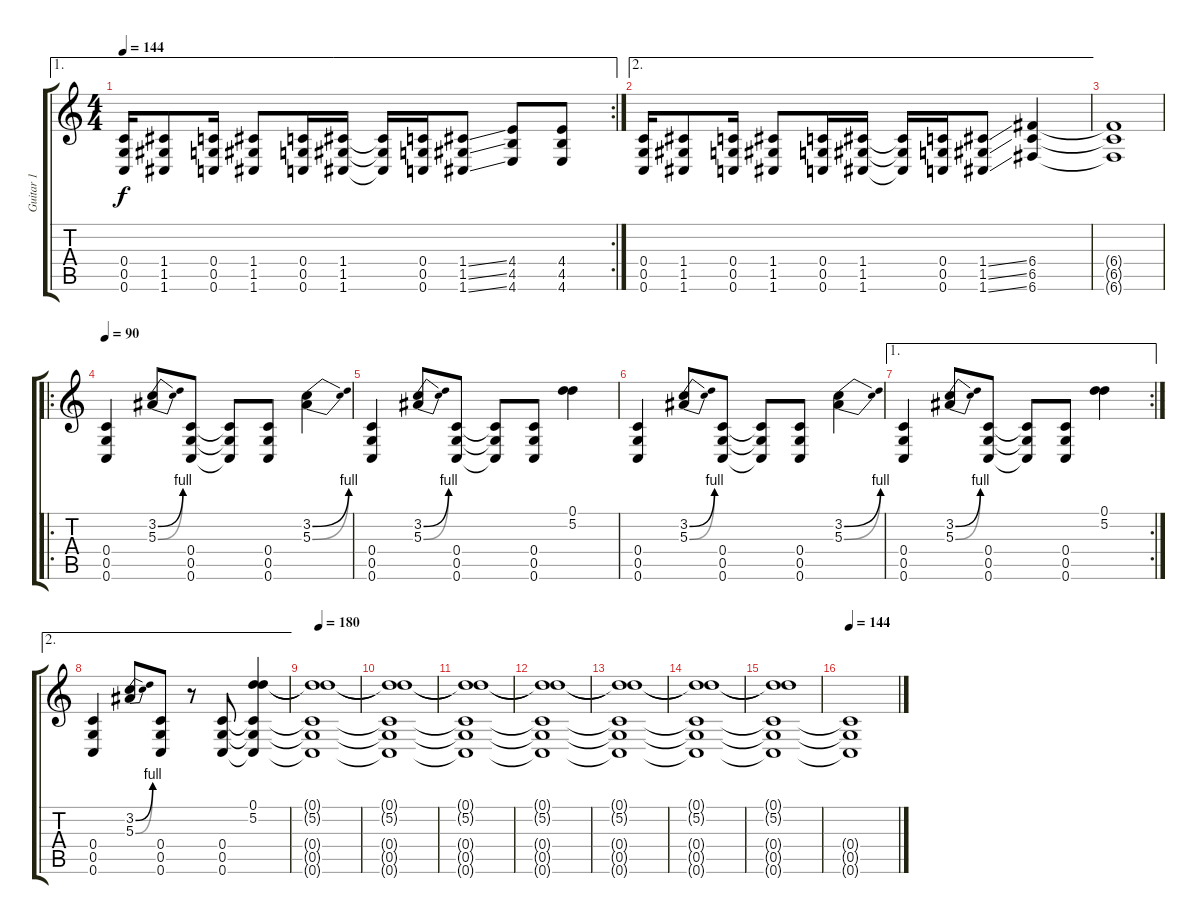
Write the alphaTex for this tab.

\track ("Guitar 1" "Guitar 1") {instrument overdrivenguitar}
\staff {score tabs}
\tuning (D4 A3 F3 C3 G2 C2) {hide}
\ae 1
\rc 2
\ts (4 4)
\tempo 144
\clef g2
\ks c
(0.4 0.5 0.6).16{dy f} (1.4 1.5 1.6).8 (0.4 0.5 0.6).16 (1.4 1.5 1.6).8 (0.4 0.5 0.6).16 (1.4 1.5 1.6).16 (1.4{t} 1.5{t} 1.6{t}).16 (0.4 0.5 0.6).16 (1.4{ss} 1.5{ss} 1.6{ss}).8 (4.4 4.5 4.6).8 (4.4 4.5 4.6).8 |
\ae 2
(0.4 0.5 0.6).16 (1.4 1.5 1.6).8 (0.4 0.5 0.6).16 (1.4 1.5 1.6).8 (0.4 0.5 0.6).16 (1.4 1.5 1.6).16 (1.4{t} 1.5{t} 1.6{t}).16 (0.4 0.5 0.6).16 (1.4{ss} 1.5{ss} 1.6{ss}).8 (6.4 6.5 6.6).4 |
(6.4{t} 6.5{t} 6.6{t}).1 |
\ro
\tempo 90
(0.4 0.5 0.6).4 (3.2{be (bend 0 0 60 4)} 5.3{be (bend 0 0 60 4)}).8 (0.4 0.5 0.6).8 (0.4{t} 0.5{t} 0.6{t}).8 (0.4 0.5 0.6).8 (3.2{be (bend 0 0 60 4)} 5.3{be (bend 0 0 60 4)}).4 |
(0.4 0.5 0.6).4 (3.2{be (bend 0 0 60 4)} 5.3{be (bend 0 0 60 4)}).8 (0.4 0.5 0.6).8 (0.4{t} 0.5{t} 0.6{t}).8 (0.4 0.5 0.6).8 (0.1 5.2).4 |
(0.4 0.5 0.6).4 (3.2{be (bend 0 0 60 4)} 5.3{be (bend 0 0 60 4)}).8 (0.4 0.5 0.6).8 (0.4{t} 0.5{t} 0.6{t}).8 (0.4 0.5 0.6).8 (3.2{be (bend 0 0 60 4)} 5.3{be (bend 0 0 60 4)}).4 |
\ae 1
\rc 2
(0.4 0.5 0.6).4 (3.2{be (bend 0 0 60 4)} 5.3{be (bend 0 0 60 4)}).8 (0.4 0.5 0.6).8 (0.4{t} 0.5{t} 0.6{t}).8 (0.4 0.5 0.6).8 (0.1 5.2).4 |
\ae 2
(0.4 0.5 0.6).4 (3.2{be (bend 0 0 60 4)} 5.3{be (bend 0 0 60 4)}).8 (0.4 0.5 0.6).8 r.8 (0.4 0.5 0.6).8 (0.1 5.2 0.4{t} 0.5{t} 0.6{t}).4 |
\tempo 180
(0.1{t} 5.2{t} 0.4{t} 0.5{t} 0.6{t}).1 |
(0.1{t} 5.2{t} 0.4{t} 0.5{t} 0.6{t}).1 |
(0.1{t} 5.2{t} 0.4{t} 0.5{t} 0.6{t}).1 |
(0.1{t} 5.2{t} 0.4{t} 0.5{t} 0.6{t}).1 |
(0.1{t} 5.2{t} 0.4{t} 0.5{t} 0.6{t}).1 |
(0.1{t} 5.2{t} 0.4{t} 0.5{t} 0.6{t}).1 |
(0.1{t} 5.2{t} 0.4{t} 0.5{t} 0.6{t}).1 |
\tempo 144
(0.4{t} 0.5{t} 0.6{t}).1
